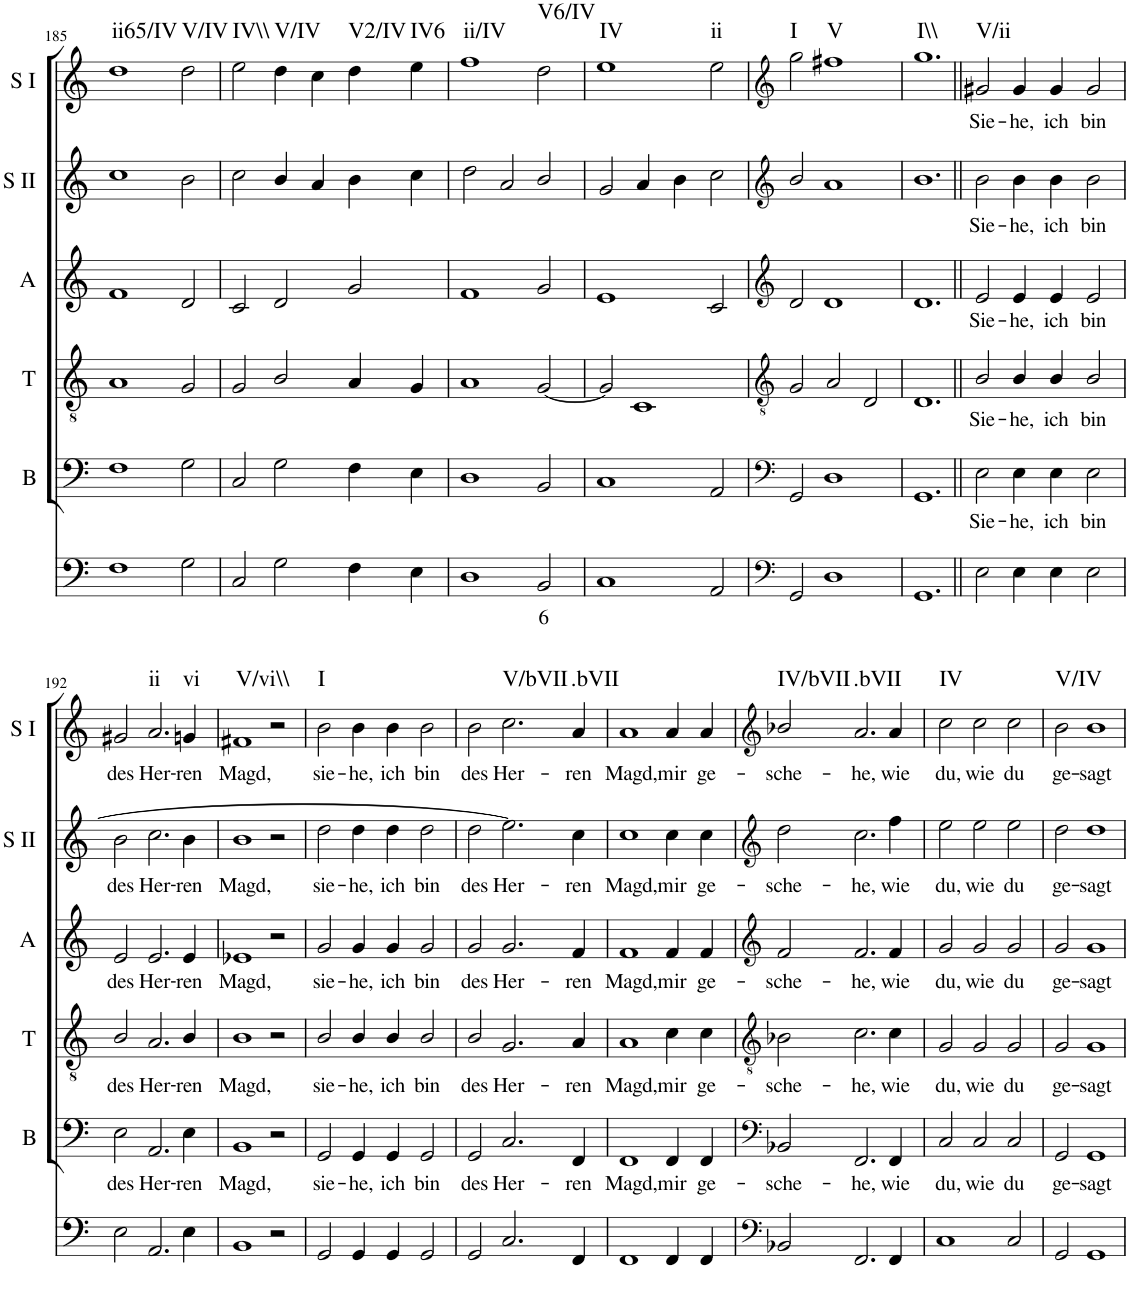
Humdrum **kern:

**kern	**text	**kern	**text	**kern	**text	**kern	**text	**kern	**text	**kern	**text	**harte
*part6	*part6	*part5	*part5	*part4	*part4	*part3	*part3	*part2	*part2	*part1	*part1	*part1
*staff6	*staff6	*staff5	*staff5	*staff4	*staff4	*staff3	*staff3	*staff2	*staff2	*staff1	*staff1	*
*I"Continuo	*	*I"Bass	*	*I"Tenor	*	*I"Alto	*	*I"Soprano II	*	*I"Soprano I	*	*
*	*	*I'B	*	*I'T	*	*I'A	*	*I'S II	*	*I'S I	*	*
!!LO:PB:g=z
*clefF4	*	*clefF4	*	*clefGv2	*	*clefG2	*	*clefG2	*	*clefG2	*	*
*k[]	*	*k[]	*	*k[]	*	*k[]	*	*k[]	*	*k[]	*	*
*M3/2	*	*M3/2	*	*M3/2	*	*M3/2	*	*M3/2	*	*M3/2	*	*
=185	=185	=185	=185	=185	=185	=185	=185	=185	=185	=185	=185	=185
!	!	!	!	!	!	!	!	!	!	!	!	!LO:H:kt=ii65/IV
1F	.	1F	.	1A	.	1f	.	1cc	.	1dd	.	N
!	!	!	!	!	!	!	!	!	!	!	!	!LO:H:kt=V/IV
2G\	.	2G\	.	2G/	.	2d/	.	2b\	.	2dd\	.	N
=186	=186	=186	=186	=186	=186	=186	=186	=186	=186	=186	=186	=186
!	!	!	!	!	!	!	!	!	!	!	!	!LO:H:kt=IV\\
2C/	.	2C/	.	2G/	.	2c/	.	2cc\	.	2ee\	.	N
!	!	!	!	!	!	!	!	!	!	!	!	!LO:H:kt=V/IV
2G\	.	2G\	.	2B/	.	2d/	.	4b/	.	4dd\	.	N
.	.	.	.	.	.	.	.	4a/	.	4cc\	.	.
!	!	!	!	!	!	!	!	!	!	!	!	!LO:H:kt=V2/IV
4F\	.	4F\	.	4A/	.	2g/	.	4b\	.	4dd\	.	N
!	!	!	!	!	!	!	!	!	!	!	!	!LO:H:kt=IV6
4E\	.	4E\	.	4G/	.	.	.	4cc\	.	4ee\	.	N
=187	=187	=187	=187	=187	=187	=187	=187	=187	=187	=187	=187	=187
!	!	!	!	!	!	!	!	!	!	!	!	!LO:H:kt=ii/IV
1D	.	1D	.	1A	.	1f	.	2dd\	.	1ff	.	N
.	.	.	.	.	.	.	.	2a/	.	.	.	.
!	!LO:LY:b	!	!	!	!	!	!	!	!	!	!	!LO:H:kt=V6/IV
2BB/	6	2BB/	.	[2G/	.	2g/	.	2b/	.	2dd\	.	N
=188	=188	=188	=188	=188	=188	=188	=188	=188	=188	=188	=188	=188
!	!	!	!	!	!	!	!	!	!	!	!	!LO:H:kt=IV
1C	.	1C	.	2G/]	.	1e	.	2g/	.	1ee	.	N
.	.	.	.	1C	.	.	.	4a/	.	.	.	.
.	.	.	.	.	.	.	.	4b\	.	.	.	.
!	!	!	!	!	!	!	!	!	!	!	!	!LO:H:kt=ii
2AA/	.	2AA/	.	.	.	2c/	.	2cc\	.	2ee\	.	N
=189	=189	=189	=189	=189	=189	=189	=189	=189	=189	=189	=189	=189
*clefF4	*	*clefF4	*	*clefGv2	*	*clefG2	*	*clefG2	*	*clefG2	*	*
!	!	!	!	!	!	!	!	!	!	!	!	!LO:H:kt=I
2GG/	.	2GG/	.	2G/	.	2d/	.	2b/	.	2gg\	.	N
!	!	!	!	!	!	!	!	!	!	!	!	!LO:H:kt=V
1D	.	1D	.	2A/	.	1d	.	1a	.	1ff#X	.	N
.	.	.	.	2D/	.	.	.	.	.	.	.	.
=190	=190	=190	=190	=190	=190	=190	=190	=190	=190	=190	=190	=190
!	!	!	!	!	!	!	!	!	!	!	!	!LO:H:kt=I\\
1.GG	.	1.GG	.	1.D	.	1.d	.	1.b	.	1.gg	.	N
=191||	=191||	=191||	=191||	=191||	=191||	=191||	=191||	=191||	=191||	=191||	=191||	=191||
!	!	!	!LO:LY:b	!	!LO:LY:b	!	!LO:LY:b	!	!LO:LY:b	!	!LO:LY:b	!LO:H:kt=V/ii
2E\	.	2E\	Sie-	2B/	Sie-	2e/	Sie-	2b\	Sie-	2g#X/	Sie-	N
!	!	!	!LO:LY:b	!	!LO:LY:b	!	!LO:LY:b	!	!LO:LY:b	!	!LO:LY:b	!
4E\	.	4E\	he,	4B/	he,	4e/	he,	4b\	he,	4g#/	he,	.
!	!	!	!LO:LY:b	!	!LO:LY:b	!	!LO:LY:b	!	!LO:LY:b	!	!LO:LY:b	!
4E\	.	4E\	ich	4B/	ich	4e/	ich	4b\	ich	4g#/	ich	.
!	!	!	!LO:LY:b	!	!LO:LY:b	!	!LO:LY:b	!	!LO:LY:b	!	!LO:LY:b	!
2E\	.	2E\	bin	2B/	bin	2e/	bin	2b\	bin	2g#/	bin	.
!!LO:LB:g=z
=192	=192	=192	=192	=192	=192	=192	=192	=192	=192	=192	=192	=192
!	!	!	!LO:LY:b	!	!LO:LY:b	!	!LO:LY:b	!	!LO:LY:b	!	!LO:LY:b	!
2E\	.	2E\	des	2B/	des	2e/	des	2b\	des	2g#X/	des	.
!	!	!	!LO:LY:b	!	!LO:LY:b	!	!LO:LY:b	!	!LO:LY:b	!	!LO:LY:b	!LO:H:kt=ii
2.AA/	.	2.AA/	Her-	2.A/	Her-	2.e/	Her-	2.cc\	Her-	2.a/	Her-	N
!	!	!	!LO:LY:b	!	!LO:LY:b	!	!LO:LY:b	!	!LO:LY:b	!	!LO:LY:b	!LO:H:kt=vi
4E\	.	4E\	ren	4B/	ren	4e/	ren	4b\	ren	4gn/	ren	N
=193	=193	=193	=193	=193	=193	=193	=193	=193	=193	=193	=193	=193
!	!	!	!LO:LY:b	!	!LO:LY:b	!	!LO:LY:b	!	!LO:LY:b	!	!LO:LY:b	!LO:H:kt=V/vi\\
1BB	.	1BB	Magd,	1B	Magd,	1e-X	Magd,	1b	Magd,	1f#X	Magd,	N
2r	.	2r	.	2r	.	2r	.	2r	.	2r	.	.
=194	=194	=194	=194	=194	=194	=194	=194	=194	=194	=194	=194	=194
!	!	!	!LO:LY:b	!	!LO:LY:b	!	!LO:LY:b	!	!LO:LY:b	!	!LO:LY:b	!LO:H:kt=I
2GG/	.	2GG/	sie-	2B/	sie-	2g/	sie-	2dd\	sie-	2b\	sie-	N
!	!	!	!LO:LY:b	!	!LO:LY:b	!	!LO:LY:b	!	!LO:LY:b	!	!LO:LY:b	!
4GG/	.	4GG/	he,	4B/	he,	4g/	he,	4dd\	he,	4b\	he,	.
!	!	!	!LO:LY:b	!	!LO:LY:b	!	!LO:LY:b	!	!LO:LY:b	!	!LO:LY:b	!
4GG/	.	4GG/	ich	4B/	ich	4g/	ich	4dd\	ich	4b\	ich	.
!	!	!	!LO:LY:b	!	!LO:LY:b	!	!LO:LY:b	!	!LO:LY:b	!	!LO:LY:b	!
2GG/	.	2GG/	bin	2B/	bin	2g/	bin	2dd\	bin	2b\	bin	.
=195	=195	=195	=195	=195	=195	=195	=195	=195	=195	=195	=195	=195
!	!	!	!LO:LY:b	!	!LO:LY:b	!	!LO:LY:b	!	!LO:LY:b	!	!LO:LY:b	!
2GG/	.	2GG/	des	2B/	des	2g/	des	2dd\	des	2b\	des	.
!	!	!	!LO:LY:b	!	!LO:LY:b	!	!LO:LY:b	!	!LO:LY:b	!	!LO:LY:b	!LO:H:kt=V/bVII
2.C/	.	2.C/	Her-	2.G/	Her-	2.g/	Her-	2.ee\]	Her-	2.cc\	Her-	N
!	!	!	!LO:LY:b	!	!LO:LY:b	!	!LO:LY:b	!	!LO:LY:b	!	!LO:LY:b	!LO:H:kt=.bVII
4FF/	.	4FF/	ren	4A/	ren	4f/	ren	4cc\	ren	4a/	ren	N
=196	=196	=196	=196	=196	=196	=196	=196	=196	=196	=196	=196	=196
!	!	!	!LO:LY:b	!	!LO:LY:b	!	!LO:LY:b	!	!LO:LY:b	!	!LO:LY:b	!
1FF	.	1FF	Magd,	1A	Magd,	1f	Magd,	1cc	Magd,	1a	Magd,	.
!	!	!	!LO:LY:b	!	!LO:LY:b	!	!LO:LY:b	!	!LO:LY:b	!	!LO:LY:b	!
4FF/	.	4FF/	mir	4c\	mir	4f/	mir	4cc\	mir	4a/	mir	.
!	!	!	!LO:LY:b	!	!LO:LY:b	!	!LO:LY:b	!	!LO:LY:b	!	!LO:LY:b	!
4FF/	.	4FF/	ge-	4c\	ge-	4f/	ge-	4cc\	ge-	4a/	ge-	.
=197	=197	=197	=197	=197	=197	=197	=197	=197	=197	=197	=197	=197
*clefF4	*	*clefF4	*	*clefGv2	*	*clefG2	*	*clefG2	*	*clefG2	*	*
!	!	!	!LO:LY:b	!	!LO:LY:b	!	!LO:LY:b	!	!LO:LY:b	!	!LO:LY:b	!LO:H:kt=IV/bVII
2BB-X/	.	2BB-X/	sche-	2B-X\	sche-	2f/	sche-	2dd\	sche-	2b-X/	sche-	N
!	!	!	!LO:LY:b	!	!LO:LY:b	!	!LO:LY:b	!	!LO:LY:b	!	!LO:LY:b	!LO:H:kt=.bVII
2.FF/	.	2.FF/	he,	2.c\	he,	2.f/	he,	2.cc\	he,	2.a/	he,	N
!	!	!	!LO:LY:b	!	!LO:LY:b	!	!LO:LY:b	!	!LO:LY:b	!	!LO:LY:b	!
4FF/	.	4FF/	wie	4c\	wie	4f/	wie	4ff\	wie	4a/	wie	.
=198	=198	=198	=198	=198	=198	=198	=198	=198	=198	=198	=198	=198
!	!	!	!LO:LY:b	!	!LO:LY:b	!	!LO:LY:b	!	!LO:LY:b	!	!LO:LY:b	!LO:H:kt=IV
1C	.	2C/	du,	2G/	du,	2g/	du,	2ee\	du,	2cc\	du,	N
!	!	!	!LO:LY:b	!	!LO:LY:b	!	!LO:LY:b	!	!LO:LY:b	!	!LO:LY:b	!
.	.	2C/	wie	2G/	wie	2g/	wie	2ee\	wie	2cc\	wie	.
!	!	!	!LO:LY:b	!	!LO:LY:b	!	!LO:LY:b	!	!LO:LY:b	!	!LO:LY:b	!
2C/	.	2C/	du	2G/	du	2g/	du	2ee\	du	2cc\	du	.
=199	=199	=199	=199	=199	=199	=199	=199	=199	=199	=199	=199	=199
!	!	!	!LO:LY:b	!	!LO:LY:b	!	!LO:LY:b	!	!LO:LY:b	!	!LO:LY:b	!LO:H:kt=V/IV
2GG/	.	2GG/	ge-	2G/	ge-	2g/	ge-	2dd\	ge-	2b\	ge-	N
!	!	!	!LO:LY:b	!	!LO:LY:b	!	!LO:LY:b	!	!LO:LY:b	!	!LO:LY:b	!
1GG	.	1GG	sagt	1G	sagt	1g	sagt	1dd	sagt	1b	sagt	.
=	=	=	=	=	=	=	=	=	=	=	=	=
*-	*-	*-	*-	*-	*-	*-	*-	*-	*-	*-	*-	*-
